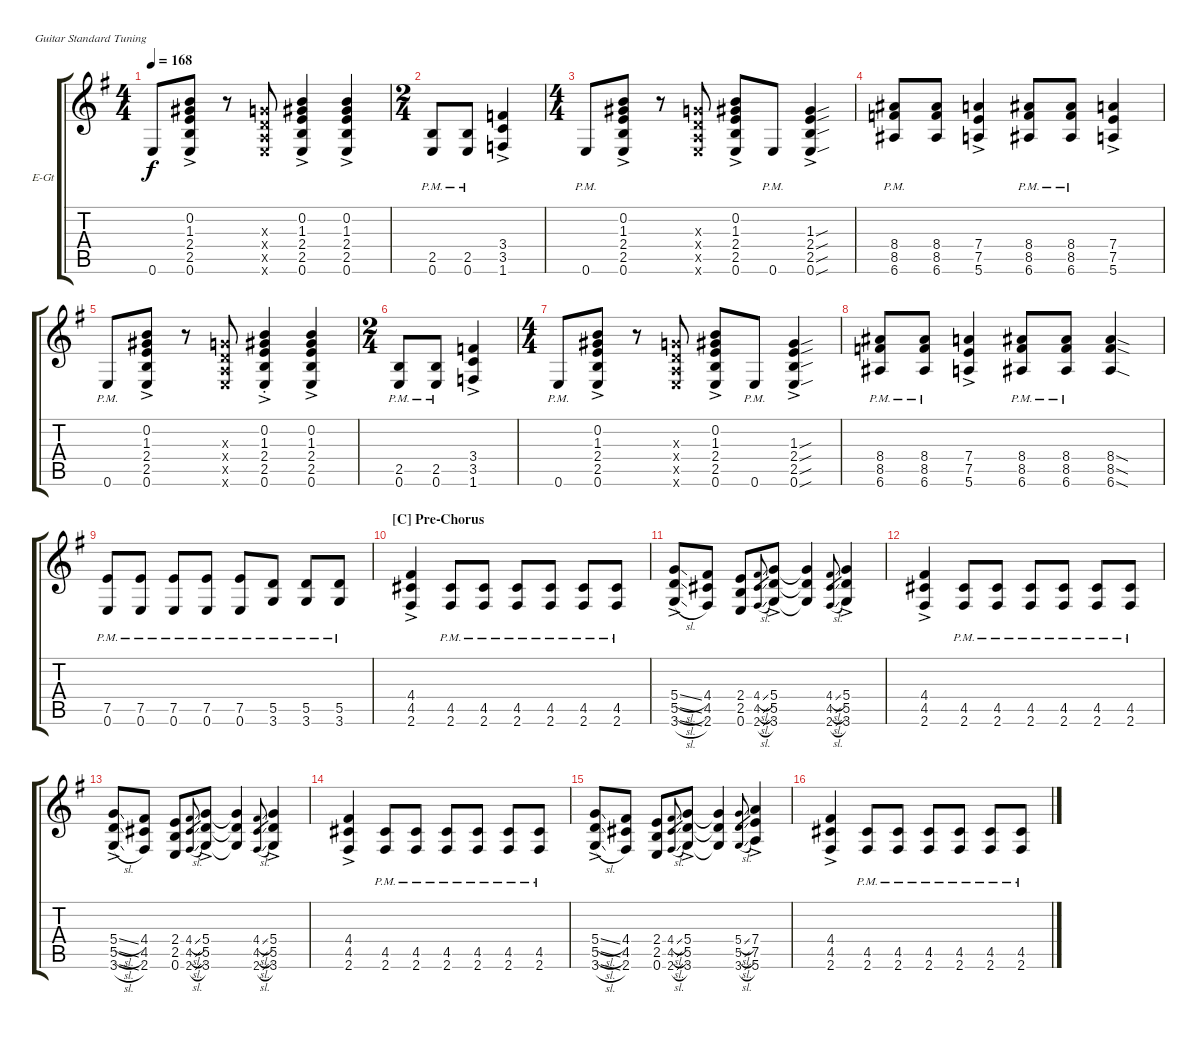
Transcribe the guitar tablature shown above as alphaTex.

\bracketExtendMode groupsimilarinstruments
\firstSystemTrackNameOrientation horizontal
\otherSystemsTrackNameOrientation horizontal
\track ("Guitar 1" "E-Gt") {instrument electricguitarclean}
\staff {score tabs}
\tuning (E4 B3 G3 D3 A2 E2)
\ts (4 4)
\tempo 168
\clef g2
\scale
1.07818
\ks g
0.6.8{dy f} (2.4{ac} 2.5{ac} 0.6{ac} 1.3{ac} 0.2{ac}).8 r.8 (0.4{x} 0.5{x} 0.6{x} 0.3{x}).8 (2.4{ac} 2.5{ac} 0.6{ac} 0.2{ac} 1.3{ac}).4 (2.4{ac} 2.5{ac} 0.6{ac} 0.2{ac} 1.3{ac}).4 |
\ts (2 4)
\scale
0.921816 (0.6{pm} 2.5{pm}).8 (0.6{pm} 2.5{pm}).8 (3.4 3.5 1.6{ac}).4 |
\ts (4 4)
\scale
1.10845 0.6{pm}.8 (2.4 2.5 0.6{ac} 1.3 0.2).8 r.8 (0.4{x} 0.5{x} 0.6{x} 0.3{x}).8 (2.4{ac} 2.5{ac} 0.6{ac} 0.2{ac} 1.3{ac}).8 0.6{pm}.8 (0.6{sou ac} 2.5{sou} 2.4{sou} 1.3{sou}).4 |
\scale
0.891551 (8.5 6.6{pm} 8.4).8 (8.5 6.6 8.4).8 (7.4 7.5 5.6{ac}).4 (8.5{pm} 6.6{pm} 8.4{pm}).8 (8.5{pm} 6.6{pm} 8.4{pm}).8 (7.4 7.5{ac} 5.6).4 |
\scale
1.07818 0.6{pm}.8 (2.4 2.5 0.6{ac} 1.3 0.2).8 r.8 (0.4{x} 0.5{x} 0.6{x} 0.3{x}).8 (2.4 2.5 0.6 1.3 0.2{ac st}).4 (2.4 2.5{ac} 0.6 1.3 0.2).4 |
\ts (2 4)
\scale
0.921816 (0.6{pm} 2.5{pm}).8 (0.6{pm} 2.5{pm}).8 (3.4 3.5 1.6{ac}).4 |
\ts (4 4)
\scale
1.10845 0.6{pm}.8 (2.4 2.5 0.6 1.3 0.2{ac}).8 r.8 (0.4{x} 0.5{x} 0.6{x} 0.3{x}).8 (2.4 2.5 0.6{ac} 1.3 0.2).8 0.6{pm}.8 (2.4{sou} 2.5{sou} 0.6{sou ac} 1.3{sou}).4 |
\scale
0.891551 (8.5{pm} 6.6{pm} 8.4{pm}).8 (8.5{pm} 6.6{pm} 8.4{pm}).8 (7.4 7.5 5.6{ac}).4 (8.5{pm} 6.6{pm} 8.4{pm}).8 (8.5{pm} 6.6{pm} 8.4{pm}).8 (8.4{sod} 8.5{sod} 6.6{sod}).4 |
\scale
1.07818 (7.5{pm} 0.6{pm}).8 (7.5{pm} 0.6{pm}).8 (7.5{pm} 0.6{pm}).8 (7.5{pm} 0.6{pm}).8 (7.5{pm} 0.6{pm}).8 (5.5{pm} 3.6{pm}).8 (5.5{pm} 3.6{pm}).8 (5.5{pm} 3.6{pm}).8 |
\section ("C" "Pre-Chorus")
\scale
0.921816 (4.4 4.5 2.6{ac}).4 (4.5{pm} 2.6{pm}).8 (4.5{pm} 2.6{pm}).8 (4.5{pm} 2.6{pm}).8 (4.5{pm} 2.6{pm}).8 (4.5{pm} 2.6{pm}).8 (4.5{pm} 2.6{pm}).8 |
\scale
1.07818 (5.4{sl} 5.5{sl} 3.6{sl ac}).8 (4.4 4.5 2.6).8 (2.5 0.6 2.4).8 (4.4{sl} 4.5{sl} 2.6{sl}).8{gr} (5.4 5.5 3.6{ac}).8 (5.4{t} 5.5{t} 3.6{t}).4 (4.4{sl} 4.5{sl} 2.6{sl}).8{gr} (5.4 5.5 3.6{ac}).4 |
\scale
0.921816 (4.4 4.5 2.6{ac}).4 (4.5{pm} 2.6{pm}).8 (4.5{pm} 2.6{pm}).8 (4.5{pm} 2.6{pm}).8 (4.5{pm} 2.6{pm}).8 (4.5{pm} 2.6{pm}).8 (4.5{pm} 2.6{pm}).8 |
\scale
1.07818 (5.4{sl} 5.5{sl} 3.6{sl ac}).8 (4.4 4.5 2.6).8 (2.5 0.6 2.4).8 (4.4{sl} 4.5{sl} 2.6{sl}).8{gr} (5.4 5.5 3.6{ac}).8 (5.4{t} 5.5{t} 3.6{t}).4 (4.4{sl} 4.5{sl} 2.6{sl}).8{gr} (5.4 5.5 3.6{ac}).4 |
\scale
0.921816 (4.4 4.5 2.6{ac}).4 (4.5{pm} 2.6{pm}).8 (4.5{pm} 2.6{pm}).8 (4.5{pm} 2.6{pm}).8 (4.5{pm} 2.6{pm}).8 (4.5{pm} 2.6{pm}).8 (4.5{pm} 2.6{pm}).8 |
\scale
1.07818 (5.4{sl} 5.5{sl} 3.6{sl ac}).8 (4.4 4.5 2.6).8 (2.5 0.6 2.4).8 (4.4{sl} 4.5{sl} 2.6{sl}).8{gr} (5.4 5.5 3.6{ac}).8 (5.4{t} 5.5{t} 3.6{t}).4 (5.4{sl} 5.5{sl} 3.6{sl}).8{gr} (7.4 7.5 5.6{ac}).4 |
\scale
0.921816 (4.4 4.5 2.6{ac}).4 (4.5{pm} 2.6{pm}).8 (4.5{pm} 2.6{pm}).8 (4.5{pm} 2.6{pm}).8 (4.5{pm} 2.6{pm}).8 (4.5{pm} 2.6{pm}).8 (4.5{pm} 2.6{pm}).8
